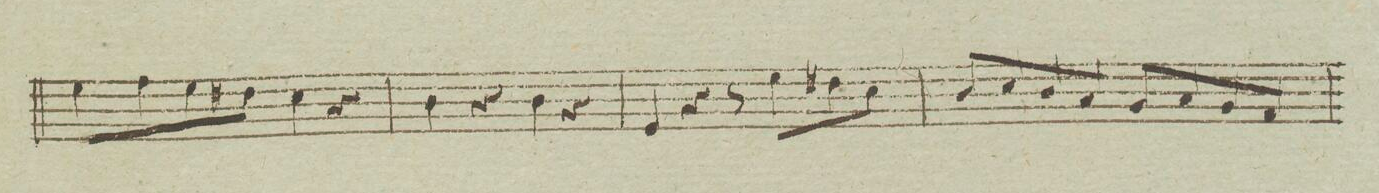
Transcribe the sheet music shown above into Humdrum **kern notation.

**kern	**dynam
*I"Basso	*
*clefF4	*
*k[]	*
*met(c|)	*
*M2/2	*
8G\L	.
8A\	.
8G\	.
8F#X\J	.
4E\	.
4r	.
=61	=61
4D\	.
4r	.
4D\	.
4r	.
=62	=62
4GG/	.
4r	.
8r	.
8G\L	.
8F#X\	.
8E\J	.
=63	=63
8DL/	.
8E\	.
8D\	.
8C/J	.
8BB/L	.
8C/	.
8BB/	.
8AA/J	.
=64	=64
*-	*-
